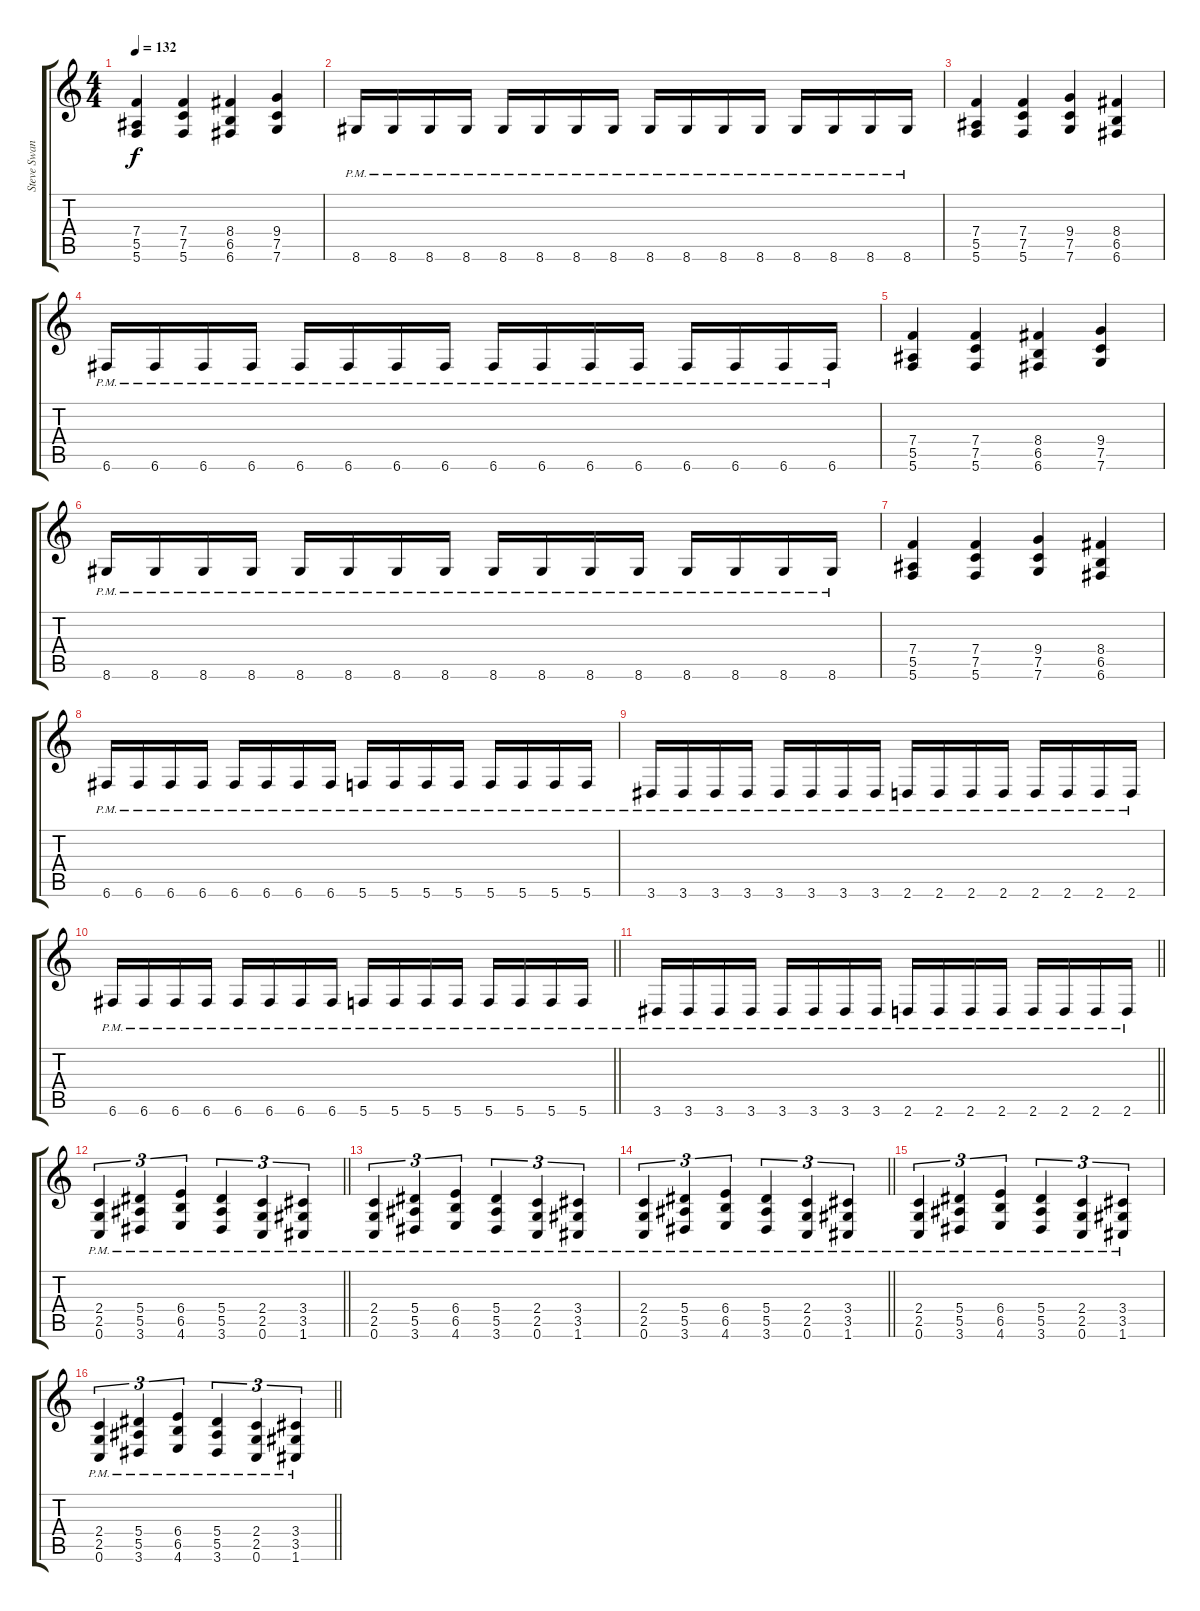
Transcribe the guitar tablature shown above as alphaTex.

\track ("Steve Swanson 1" "Steve Swan") {instrument distortionguitar}
\staff {score tabs}
\tuning (C4 G3 Eb3 Bb2 F2 C2) {hide}
\ts (4 4)
\tempo 132
\clef g2
\ks c
(7.4 5.5 5.6).4{dy f} (7.4 7.5 5.6).4 (8.4 6.5 6.6).4 (9.4 7.5 7.6).4 |
8.6{pm}.16 8.6{pm}.16 8.6{pm}.16 8.6{pm}.16 8.6{pm}.16 8.6{pm}.16 8.6{pm}.16 8.6{pm}.16 8.6{pm}.16 8.6{pm}.16 8.6{pm}.16 8.6{pm}.16 8.6{pm}.16 8.6{pm}.16 8.6{pm}.16 8.6{pm}.16 |
(7.4 5.5 5.6).4 (7.4 7.5 5.6).4 (9.4 7.5 7.6).4 (8.4 6.5 6.6).4 |
6.6{pm}.16 6.6{pm}.16 6.6{pm}.16 6.6{pm}.16 6.6{pm}.16 6.6{pm}.16 6.6{pm}.16 6.6{pm}.16 6.6{pm}.16 6.6{pm}.16 6.6{pm}.16 6.6{pm}.16 6.6{pm}.16 6.6{pm}.16 6.6{pm}.16 6.6{pm}.16 |
(7.4 5.5 5.6).4 (7.4 7.5 5.6).4 (8.4 6.5 6.6).4 (9.4 7.5 7.6).4 |
8.6{pm}.16 8.6{pm}.16 8.6{pm}.16 8.6{pm}.16 8.6{pm}.16 8.6{pm}.16 8.6{pm}.16 8.6{pm}.16 8.6{pm}.16 8.6{pm}.16 8.6{pm}.16 8.6{pm}.16 8.6{pm}.16 8.6{pm}.16 8.6{pm}.16 8.6{pm}.16 |
(7.4 5.5 5.6).4 (7.4 7.5 5.6).4 (9.4 7.5 7.6).4 (8.4 6.5 6.6).4 |
6.6{pm}.16 6.6{pm}.16 6.6{pm}.16 6.6{pm}.16 6.6{pm}.16 6.6{pm}.16 6.6{pm}.16 6.6{pm}.16 5.6{pm}.16 5.6{pm}.16 5.6{pm}.16 5.6{pm}.16 5.6{pm}.16 5.6{pm}.16 5.6{pm}.16 5.6{pm}.16 |
3.6{pm}.16 3.6{pm}.16 3.6{pm}.16 3.6{pm}.16 3.6{pm}.16 3.6{pm}.16 3.6{pm}.16 3.6{pm}.16 2.6{pm}.16 2.6{pm}.16 2.6{pm}.16 2.6{pm}.16 2.6{pm}.16 2.6{pm}.16 2.6{pm}.16 2.6{pm}.16 |
\barLineRight lightlight
6.6{pm}.16 6.6{pm}.16 6.6{pm}.16 6.6{pm}.16 6.6{pm}.16 6.6{pm}.16 6.6{pm}.16 6.6{pm}.16 5.6{pm}.16 5.6{pm}.16 5.6{pm}.16 5.6{pm}.16 5.6{pm}.16 5.6{pm}.16 5.6{pm}.16 5.6{pm}.16 |
\barLineRight lightlight
3.6{pm}.16 3.6{pm}.16 3.6{pm}.16 3.6{pm}.16 3.6{pm}.16 3.6{pm}.16 3.6{pm}.16 3.6{pm}.16 2.6{pm}.16 2.6{pm}.16 2.6{pm}.16 2.6{pm}.16 2.6{pm}.16 2.6{pm}.16 2.6{pm}.16 2.6{pm}.16 |
\barLineRight lightlight
(2.4{pm} 2.5{pm} 0.6{pm}).4{tu (3 2)} (5.4{pm} 5.5{pm} 3.6{pm}).4{tu (3 2)} (6.4{pm} 6.5{pm} 4.6{pm}).4{tu (3 2)} (5.4{pm} 5.5{pm} 3.6{pm}).4{tu (3 2)} (2.4{pm} 2.5{pm} 0.6{pm}).4{tu (3 2)} (3.4{pm} 3.5{pm} 1.6{pm}).4{tu (3 2)} |
(2.4{pm} 2.5{pm} 0.6{pm}).4{tu (3 2)} (5.4{pm} 5.5{pm} 3.6{pm}).4{tu (3 2)} (6.4{pm} 6.5{pm} 4.6{pm}).4{tu (3 2)} (5.4{pm} 5.5{pm} 3.6{pm}).4{tu (3 2)} (2.4{pm} 2.5{pm} 0.6{pm}).4{tu (3 2)} (3.4{pm} 3.5{pm} 1.6{pm}).4{tu (3 2)} |
\barLineRight lightlight
(2.4{pm} 2.5{pm} 0.6{pm}).4{tu (3 2)} (5.4{pm} 5.5{pm} 3.6{pm}).4{tu (3 2)} (6.4{pm} 6.5{pm} 4.6{pm}).4{tu (3 2)} (5.4{pm} 5.5{pm} 3.6{pm}).4{tu (3 2)} (2.4{pm} 2.5{pm} 0.6{pm}).4{tu (3 2)} (3.4{pm} 3.5{pm} 1.6{pm}).4{tu (3 2)} |
(2.4{pm} 2.5{pm} 0.6{pm}).4{tu (3 2)} (5.4{pm} 5.5{pm} 3.6{pm}).4{tu (3 2)} (6.4{pm} 6.5{pm} 4.6{pm}).4{tu (3 2)} (5.4{pm} 5.5{pm} 3.6{pm}).4{tu (3 2)} (2.4{pm} 2.5{pm} 0.6{pm}).4{tu (3 2)} (3.4{pm} 3.5{pm} 1.6{pm}).4{tu (3 2)} |
\barLineRight lightlight
(2.4{pm} 2.5{pm} 0.6{pm}).4{tu (3 2)} (5.4{pm} 5.5{pm} 3.6{pm}).4{tu (3 2)} (6.4{pm} 6.5{pm} 4.6{pm}).4{tu (3 2)} (5.4{pm} 5.5{pm} 3.6{pm}).4{tu (3 2)} (2.4{pm} 2.5{pm} 0.6{pm}).4{tu (3 2)} (3.4{pm} 3.5{pm} 1.6{pm}).4{tu (3 2)}
